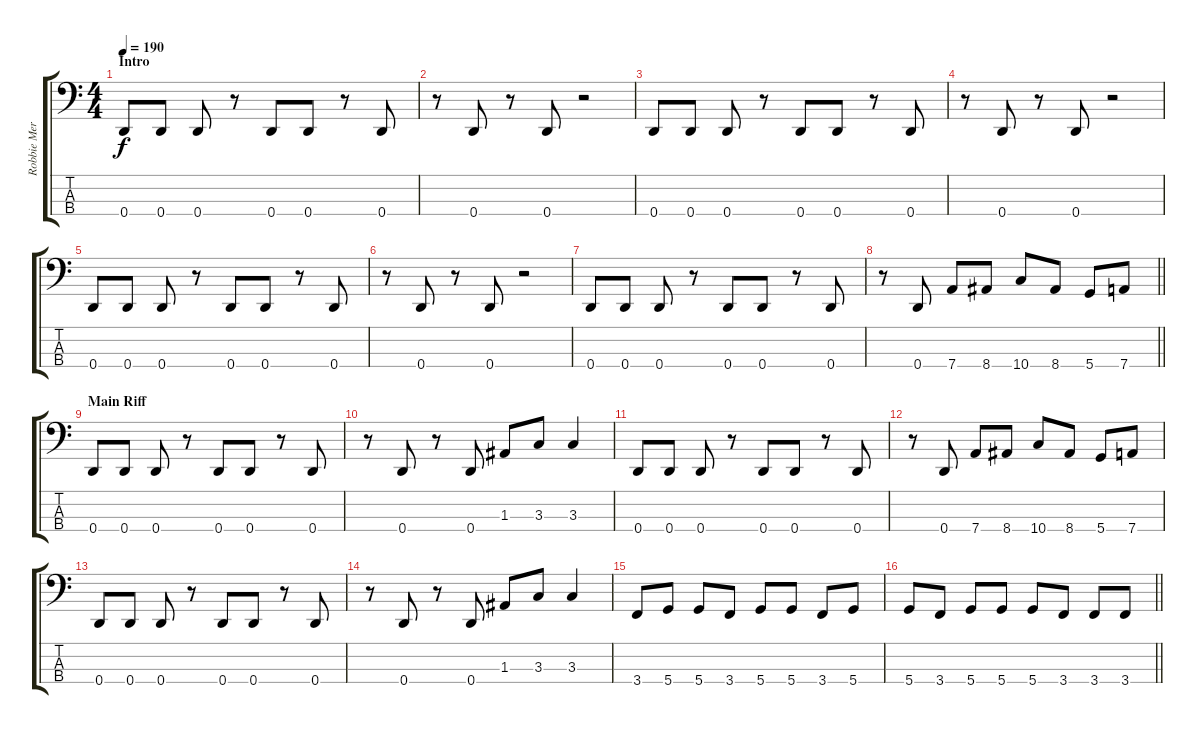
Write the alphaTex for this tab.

\track ("Robbie Merril" "Robbie Mer") {instrument electricbasspick}
\staff {score tabs}
\tuning (G2 D2 A1 D1) {hide}
\ts (4 4)
\section ("" "Intro")
\tempo 190
\clef f4
\ks c
0.4.8{dy f instrument electricbasspick} 0.4.8 0.4.8 r.8 0.4.8 0.4.8 r.8 0.4.8 |
r.8 0.4.8 r.8 0.4.8 r.2 |
0.4.8 0.4.8 0.4.8 r.8 0.4.8 0.4.8 r.8 0.4.8 |
r.8 0.4.8 r.8 0.4.8 r.2 |
0.4.8 0.4.8 0.4.8 r.8 0.4.8 0.4.8 r.8 0.4.8 |
r.8 0.4.8 r.8 0.4.8 r.2 |
0.4.8 0.4.8 0.4.8 r.8 0.4.8 0.4.8 r.8 0.4.8 |
\barLineRight lightlight
r.8 0.4.8 7.4.8 8.4.8 10.4.8 8.4.8 5.4.8 7.4.8 |
\section ("" "Main Riff")
0.4.8 0.4.8 0.4.8 r.8 0.4.8 0.4.8 r.8 0.4.8 |
r.8 0.4.8 r.8 0.4.8 1.3.8 3.3.8 3.3.4 |
0.4.8 0.4.8 0.4.8 r.8 0.4.8 0.4.8 r.8 0.4.8 |
r.8 0.4.8 7.4.8 8.4.8 10.4.8 8.4.8 5.4.8 7.4.8 |
0.4.8 0.4.8 0.4.8 r.8 0.4.8 0.4.8 r.8 0.4.8 |
r.8 0.4.8 r.8 0.4.8 1.3.8 3.3.8 3.3.4 |
3.4.8 5.4.8 5.4.8 3.4.8 5.4.8 5.4.8 3.4.8 5.4.8 |
\barLineRight lightlight
5.4.8 3.4.8 5.4.8 5.4.8 5.4.8 3.4.8 3.4.8 3.4.8
